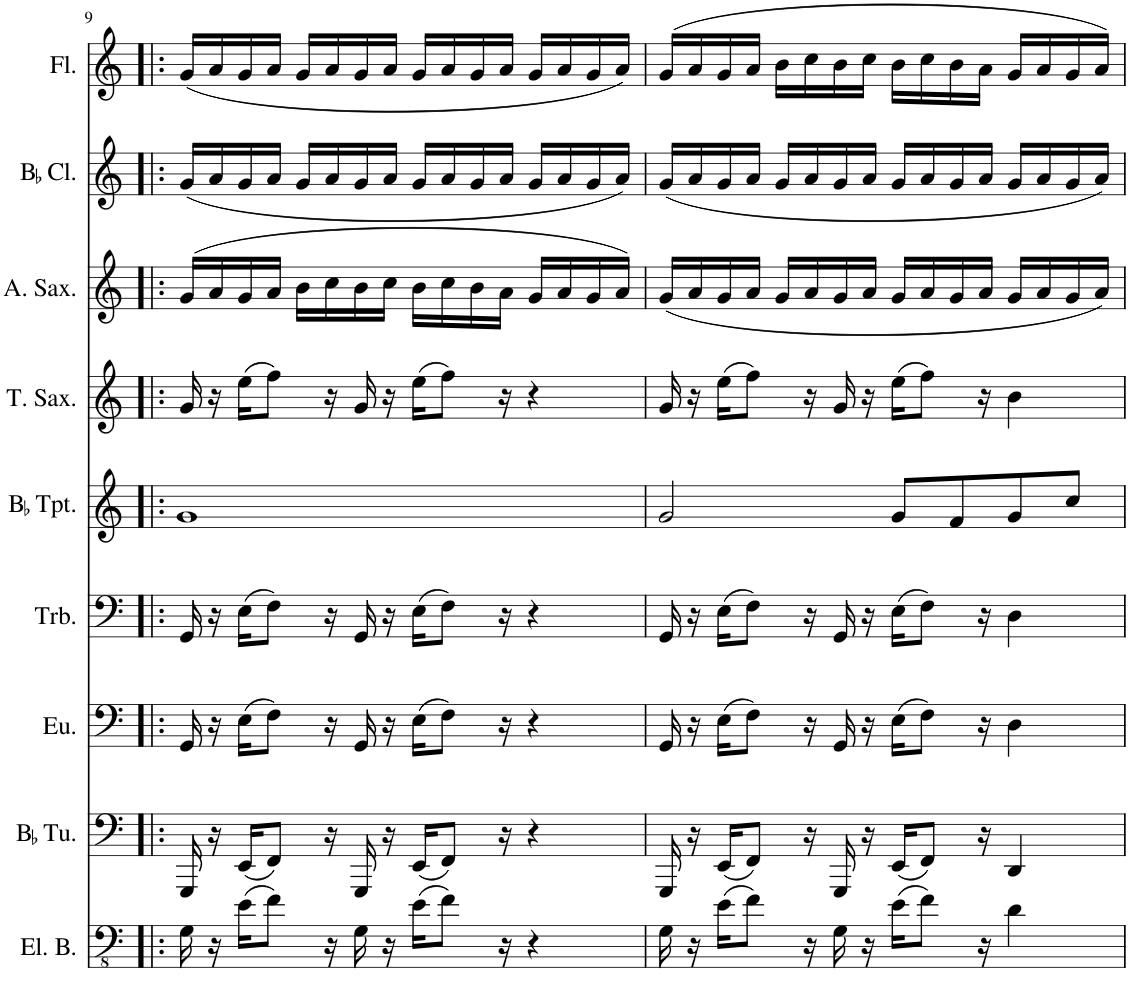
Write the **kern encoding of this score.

**kern	**kern	**kern	**kern	**kern	**kern	**kern	**kern	**kern
*part9	*part8	*part7	*part6	*part5	*part4	*part3	*part2	*part1
*staff9	*staff8	*staff7	*staff6	*staff5	*staff4	*staff3	*staff2	*staff1
*I"Electric Bass	*I"BaccidentalFlat Tuba	*I"Euphonium	*I"Trombone	*I"BaccidentalFlat Trumpet	*I"Tenor Saxophone	*I"Alto Saxophone	*I"BaccidentalFlat Clarinet	*I"Flute
*I'El. B.	*I'BaccidentalFlat Tu.	*I'Eu.	*I'Trb.	*I'BaccidentalFlat Tpt.	*I'T. Sax.	*I'A. Sax.	*I'BaccidentalFlat Cl.	*I'Fl.
!!LO:PB:g=z
*clefFv4	*clefF4	*clefF4	*clefF4	*clefG2	*clefG2	*clefG2	*clefG2	*clefG2
*	*	*	*	*ITrd1c2	*ITrd8c14	*ITrd5c9	*ITrd1c2	*
*k[]	*k[]	*k[]	*k[]	*k[]	*k[]	*k[]	*k[]	*k[]
*M4/4	*M4/4	*M4/4	*M4/4	*M4/4	*M4/4	*M4/4	*M4/4	*M4/4
=9!|:	=9!|:	=9!|:	=9!|:	=9!|:	=9!|:	=9!|:	=9!|:	=9!|:
16GG\	16GGG/	16GG/	16GG/	1g	16g/	(16g/LL	(16g/LL	(16g/LL
16r	16r	16r	16r	.	16r	16a/	16a/	16a/
(16E\KL	(16EE/KL	(16E\KL	(16E\KL	.	(16ee\KL	16g/	16g/	16g/
8F\J)	8FF/J)	8F\J)	8F\J)	.	8ff\J)	16a/JJ	16a/JJ	16a/JJ
.	.	.	.	.	.	16b\LL	16g/LL	16g/LL
16r	16r	16r	16r	.	16r	16cc\	16a/	16a/
16GG\	16GGG/	16GG/	16GG/	.	16g/	16b\	16g/	16g/
16r	16r	16r	16r	.	16r	16cc\JJ	16a/JJ	16a/JJ
(16E\KL	(16EE/KL	(16E\KL	(16E\KL	.	(16ee\KL	16b\LL	16g/LL	16g/LL
8F\J)	8FF/J)	8F\J)	8F\J)	.	8ff\J)	16cc\	16a/	16a/
.	.	.	.	.	.	16b\	16g/	16g/
16r	16r	16r	16r	.	16r	16a\JJ	16a/JJ	16a/JJ
4r	4r	4r	4r	.	4r	16g/LL	16g/LL	16g/LL
.	.	.	.	.	.	16a/	16a/	16a/
.	.	.	.	.	.	16g/	16g/	16g/
.	.	.	.	.	.	16a/JJ)	16a/JJ)	16a/JJ)
=10	=10	=10	=10	=10	=10	=10	=10	=10
16GG\	16GGG/	16GG/	16GG/	2g/	16g/	(16g/LL	(16g/LL	(16g/LL
16r	16r	16r	16r	.	16r	16a/	16a/	16a/
(16E\KL	(16EE/KL	(16E\KL	(16E\KL	.	(16ee\KL	16g/	16g/	16g/
8F\J)	8FF/J)	8F\J)	8F\J)	.	8ff\J)	16a/JJ	16a/JJ	16a/JJ
.	.	.	.	.	.	16g/LL	16g/LL	16b\LL
16r	16r	16r	16r	.	16r	16a/	16a/	16cc\
16GG\	16GGG/	16GG/	16GG/	.	16g/	16g/	16g/	16b\
16r	16r	16r	16r	.	16r	16a/JJ	16a/JJ	16cc\JJ
(16E\KL	(16EE/KL	(16E\KL	(16E\KL	8g/L	(16ee\KL	16g/LL	16g/LL	16b\LL
8F\J)	8FF/J)	8F\J)	8F\J)	.	8ff\J)	16a/	16a/	16cc\
.	.	.	.	8f/	.	16g/	16g/	16b\
16r	16r	16r	16r	.	16r	16a/JJ	16a/JJ	16a\JJ
4D\	4DD/	4D\	4D\	8g/	4b\	16g/LL	16g/LL	16g/LL
.	.	.	.	.	.	16a/	16a/	16a/
.	.	.	.	8cc/J	.	16g/	16g/	16g/
.	.	.	.	.	.	16a/JJ)	16a/JJ)	16a/JJ)
=	=	=	=	=	=	=	=	=
*-	*-	*-	*-	*-	*-	*-	*-	*-
